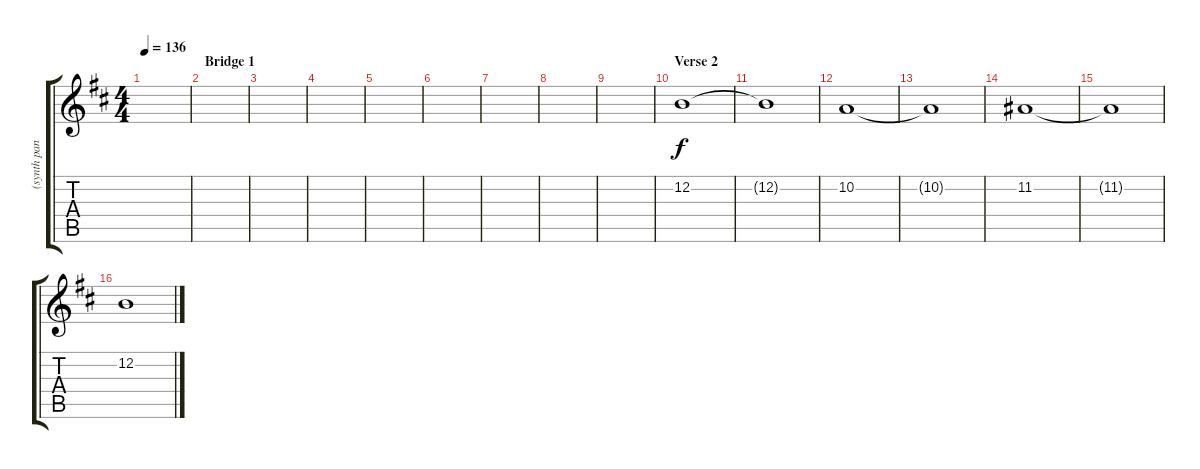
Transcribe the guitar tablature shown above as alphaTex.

\track ("(synth panning fx)" "(synth pan") {instrument pad3polysynth}
\staff {score tabs}
\tuning (E4 B3 G3 D3 A2 E2) {hide}
\ts (4 4)
\tempo 136
\clef g2
\ks d
|
\section ("" "Bridge 1")
|
|
|
|
|
|
|
|
\section ("" "Verse 2")
12.2.1{volume 0} |
12.2{t}.1 |
10.2.1{volume 11} |
10.2{t}.1 |
11.2.1{volume 0} |
11.2{t}.1 |
12.2.1{volume 11}
